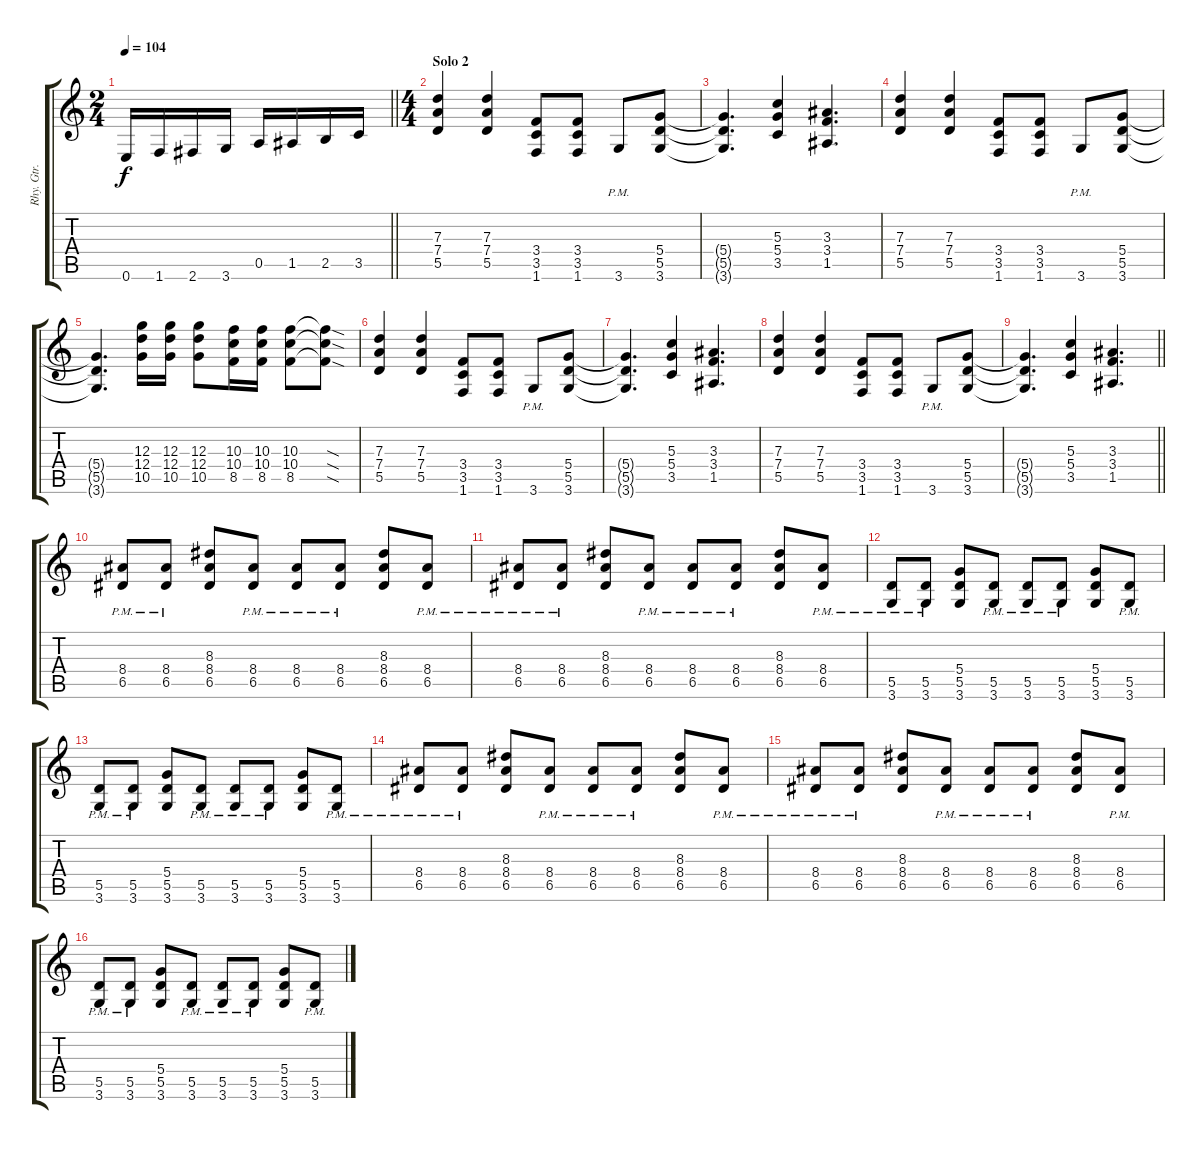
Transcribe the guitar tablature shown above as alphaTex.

\track ("Rhy. Gtr. 2" "Rhy. Gtr. ") {instrument distortionguitar}
\staff {score tabs}
\tuning (E4 B3 G3 D3 A2 E2) {hide}
\ts (2 4)
\tempo 104
\clef g2
\barLineRight lightlight
\ks c
0.6.16{dy f} 1.6.16 2.6.16 3.6.16 0.5.16 1.5.16 2.5.16 3.5.16 |
\ts (4 4)
\section ("" "Solo 2")
(7.3 7.4 5.5).4 (7.3 7.4 5.5).4 (3.4 3.5 1.6).8 (3.4 3.5 1.6).8 3.6{pm}.8 (5.4 5.5 3.6).8 |
(5.4{t} 5.5{t} 3.6{t}).4{d} (5.3 5.4 3.5).4 (3.3 3.4 1.5).4{d} |
(7.3 7.4 5.5).4 (7.3 7.4 5.5).4 (3.4 3.5 1.6).8 (3.4 3.5 1.6).8 3.6{pm}.8 (5.4 5.5 3.6).8 |
(5.4{t} 5.5{t} 3.6{t}).4{d} (12.3 12.4 10.5).16 (12.3 12.4 10.5).16 (12.3 12.4 10.5).8 (10.3 10.4 8.5).16 (10.3 10.4 8.5).16 (10.3 10.4 8.5).8 (10.3{sod t} 10.4{sod t} 8.5{sod t}).8 |
(7.3 7.4 5.5).4 (7.3 7.4 5.5).4 (3.4 3.5 1.6).8 (3.4 3.5 1.6).8 3.6{pm}.8 (5.4 5.5 3.6).8 |
(5.4{t} 5.5{t} 3.6{t}).4{d} (5.3 5.4 3.5).4 (3.3 3.4 1.5).4{d} |
(7.3 7.4 5.5).4 (7.3 7.4 5.5).4 (3.4 3.5 1.6).8 (3.4 3.5 1.6).8 3.6{pm}.8 (5.4 5.5 3.6).8 |
\barLineRight lightlight
(5.4{t} 5.5{t} 3.6{t}).4{d} (5.3 5.4 3.5).4 (3.3 3.4 1.5).4{d} |
\section ("" "")
(8.4{pm} 6.5{pm}).8 (8.4{pm} 6.5{pm}).8 (8.3 8.4 6.5).8 (8.4{pm} 6.5{pm}).8 (8.4{pm} 6.5{pm}).8 (8.4{pm} 6.5{pm}).8 (8.3 8.4 6.5).8 (8.4{pm} 6.5{pm}).8 |
(8.4{pm} 6.5{pm}).8 (8.4{pm} 6.5{pm}).8 (8.3 8.4 6.5).8 (8.4{pm} 6.5{pm}).8 (8.4{pm} 6.5{pm}).8 (8.4{pm} 6.5{pm}).8 (8.3 8.4 6.5).8 (8.4{pm} 6.5{pm}).8 |
(5.5{pm} 3.6{pm}).8 (5.5{pm} 3.6{pm}).8 (5.4 5.5 3.6).8 (5.5{pm} 3.6{pm}).8 (5.5{pm} 3.6{pm}).8 (5.5{pm} 3.6{pm}).8 (5.4 5.5 3.6).8 (5.5{pm} 3.6{pm}).8 |
(5.5{pm} 3.6{pm}).8 (5.5{pm} 3.6{pm}).8 (5.4 5.5 3.6).8 (5.5{pm} 3.6{pm}).8 (5.5{pm} 3.6{pm}).8 (5.5{pm} 3.6{pm}).8 (5.4 5.5 3.6).8 (5.5{pm} 3.6{pm}).8 |
(8.4{pm} 6.5{pm}).8 (8.4{pm} 6.5{pm}).8 (8.3 8.4 6.5).8 (8.4{pm} 6.5{pm}).8 (8.4{pm} 6.5{pm}).8 (8.4{pm} 6.5{pm}).8 (8.3 8.4 6.5).8 (8.4{pm} 6.5{pm}).8 |
(8.4{pm} 6.5{pm}).8 (8.4{pm} 6.5{pm}).8 (8.3 8.4 6.5).8 (8.4{pm} 6.5{pm}).8 (8.4{pm} 6.5{pm}).8 (8.4{pm} 6.5{pm}).8 (8.3 8.4 6.5).8 (8.4{pm} 6.5{pm}).8 |
(5.5{pm} 3.6{pm}).8 (5.5{pm} 3.6{pm}).8 (5.4 5.5 3.6).8 (5.5{pm} 3.6{pm}).8 (5.5{pm} 3.6{pm}).8 (5.5{pm} 3.6{pm}).8 (5.4 5.5 3.6).8 (5.5{pm} 3.6{pm}).8
